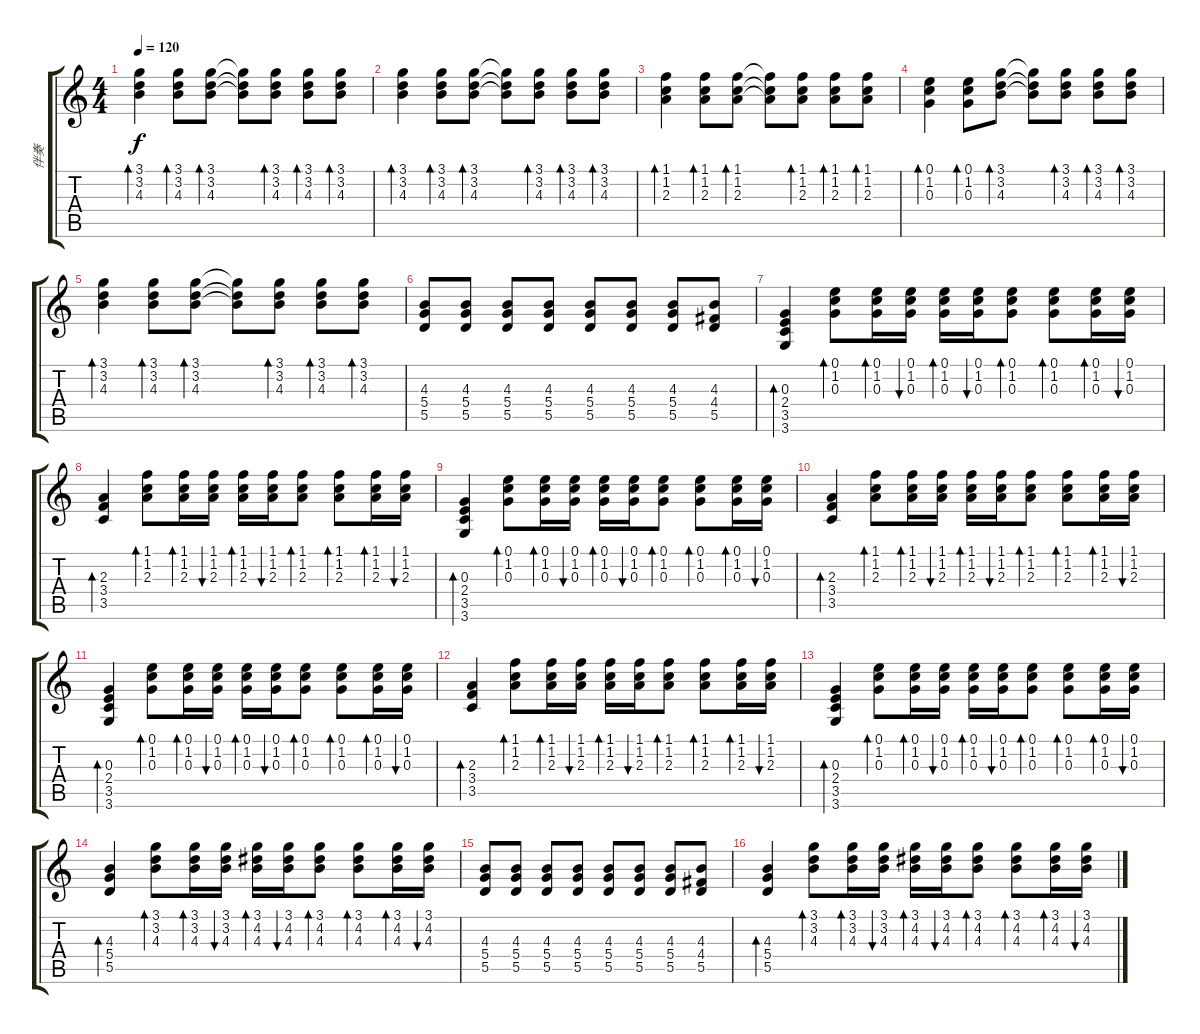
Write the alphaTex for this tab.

\track ("伴奏" "伴奏") {instrument acousticguitarsteel}
\staff {score tabs}
\tuning (E4 B3 G3 D3 A2 E2) {hide}
\ts (4 4)
\tempo 120
\clef g2
\ks c
(3.1 3.2 4.3).4{bd 60 dy f} (3.1 3.2 4.3).8{bd 60} (3.1 3.2 4.3).8{bd 60} (3.1{t} 3.2{t} 4.3{t}).8 (3.1 3.2 4.3).8{bd 60} (3.1 3.2 4.3).8{bd 60} (3.1 3.2 4.3).8{bd 60} |
(3.1 3.2 4.3).4{bd 60} (3.1 3.2 4.3).8{bd 60} (3.1 3.2 4.3).8{bd 60} (3.1{t} 3.2{t} 4.3{t}).8 (3.1 3.2 4.3).8{bd 60} (3.1 3.2 4.3).8{bd 60} (3.1 3.2 4.3).8{bd 60} |
(1.1 1.2 2.3).4{bd 60} (1.1 1.2 2.3).8{bd 60} (1.1 1.2 2.3).8{bd 60} (1.1{t} 1.2{t} 2.3{t}).8 (1.1 1.2 2.3).8{bd 60} (1.1 1.2 2.3).8{bd 60} (1.1 1.2 2.3).8{bd 60} |
(0.1 1.2 0.3).4{bd 60} (0.1 1.2 0.3).8{bd 60} (3.1 3.2 4.3).8{bd 60} (3.1{t} 3.2{t} 4.3{t}).8 (3.1 3.2 4.3).8{bd 60} (3.1 3.2 4.3).8{bd 60} (3.1 3.2 4.3).8{bd 60} |
(3.1 3.2 4.3).4{bd 60} (3.1 3.2 4.3).8{bd 60} (3.1 3.2 4.3).8{bd 60} (3.1{t} 3.2{t} 4.3{t}).8 (3.1 3.2 4.3).8{bd 60} (3.1 3.2 4.3).8{bd 60} (3.1 3.2 4.3).8{bd 60} |
(4.3 5.4 5.5).8 (4.3 5.4 5.5).8 (4.3 5.4 5.5).8 (4.3 5.4 5.5).8 (4.3 5.4 5.5).8 (4.3 5.4 5.5).8 (4.3 5.4 5.5).8 (4.3 4.4 5.5).8 |
(0.3 2.4 3.5 3.6).4{bd 240} (0.1 1.2 0.3).8{bd 240} (0.1 1.2 0.3).16{bd 240} (0.1 1.2 0.3).16{bu 240} (0.1 1.2 0.3).16{bd 240} (0.1 1.2 0.3).16{bu 240} (0.1 1.2 0.3).8{bd 240} (0.1 1.2 0.3).8{bd 240} (0.1 1.2 0.3).16{bd 240} (0.1 1.2 0.3).16{bu 240} |
(2.3 3.4 3.5).4{bd 240} (1.1 1.2 2.3).8{bd 240} (1.1 1.2 2.3).16{bd 240} (1.1 1.2 2.3).16{bu 240} (1.1 1.2 2.3).16{bd 240} (1.1 1.2 2.3).16{bu 240} (1.1 1.2 2.3).8{bd 240} (1.1 1.2 2.3).8{bd 240} (1.1 1.2 2.3).16{bd 240} (1.1 1.2 2.3).16{bu 240} |
(0.3 2.4 3.5 3.6).4{bd 240} (0.1 1.2 0.3).8{bd 240} (0.1 1.2 0.3).16{bd 240} (0.1 1.2 0.3).16{bu 240} (0.1 1.2 0.3).16{bd 240} (0.1 1.2 0.3).16{bu 240} (0.1 1.2 0.3).8{bd 240} (0.1 1.2 0.3).8{bd 240} (0.1 1.2 0.3).16{bd 240} (0.1 1.2 0.3).16{bu 240} |
(2.3 3.4 3.5).4{bd 240} (1.1 1.2 2.3).8{bd 240} (1.1 1.2 2.3).16{bd 240} (1.1 1.2 2.3).16{bu 240} (1.1 1.2 2.3).16{bd 240} (1.1 1.2 2.3).16{bu 240} (1.1 1.2 2.3).8{bd 240} (1.1 1.2 2.3).8{bd 240} (1.1 1.2 2.3).16{bd 240} (1.1 1.2 2.3).16{bu 240} |
(0.3 2.4 3.5 3.6).4{bd 240} (0.1 1.2 0.3).8{bd 240} (0.1 1.2 0.3).16{bd 240} (0.1 1.2 0.3).16{bu 240} (0.1 1.2 0.3).16{bd 240} (0.1 1.2 0.3).16{bu 240} (0.1 1.2 0.3).8{bd 240} (0.1 1.2 0.3).8{bd 240} (0.1 1.2 0.3).16{bd 240} (0.1 1.2 0.3).16{bu 240} |
(2.3 3.4 3.5).4{bd 240} (1.1 1.2 2.3).8{bd 240} (1.1 1.2 2.3).16{bd 240} (1.1 1.2 2.3).16{bu 240} (1.1 1.2 2.3).16{bd 240} (1.1 1.2 2.3).16{bu 240} (1.1 1.2 2.3).8{bd 240} (1.1 1.2 2.3).8{bd 240} (1.1 1.2 2.3).16{bd 240} (1.1 1.2 2.3).16{bu 240} |
(0.3 2.4 3.5 3.6).4{bd 240} (0.1 1.2 0.3).8{bd 240} (0.1 1.2 0.3).16{bd 240} (0.1 1.2 0.3).16{bu 240} (0.1 1.2 0.3).16{bd 240} (0.1 1.2 0.3).16{bu 240} (0.1 1.2 0.3).8{bd 240} (0.1 1.2 0.3).8{bd 240} (0.1 1.2 0.3).16{bd 240} (0.1 1.2 0.3).16{bu 240} |
(4.3 5.4 5.5).4{bd 240} (3.1 3.2 4.3).8{bd 240} (3.1 3.2 4.3).16{bd 240} (3.1 3.2 4.3).16{bu 240} (3.1 4.2 4.3).16{bd 240} (3.1 4.2 4.3).16{bu 240} (3.1 4.2 4.3).8{bd 240} (3.1 4.2 4.3).8{bd 240} (3.1 4.2 4.3).16{bd 240} (3.1 4.2 4.3).16{bu 240} |
(4.3 5.4 5.5).8 (4.3 5.4 5.5).8 (4.3 5.4 5.5).8 (4.3 5.4 5.5).8 (4.3 5.4 5.5).8 (4.3 5.4 5.5).8 (4.3 5.4 5.5).8 (4.3 4.4 5.5).8 |
(4.3 5.4 5.5).4{bd 240} (3.1 3.2 4.3).8{bd 240} (3.1 3.2 4.3).16{bd 240} (3.1 3.2 4.3).16{bu 240} (3.1 4.2 4.3).16{bd 240} (3.1 4.2 4.3).16{bu 240} (3.1 4.2 4.3).8{bd 240} (3.1 4.2 4.3).8{bd 240} (3.1 4.2 4.3).16{bd 240} (3.1 4.2 4.3).16{bu 240}
